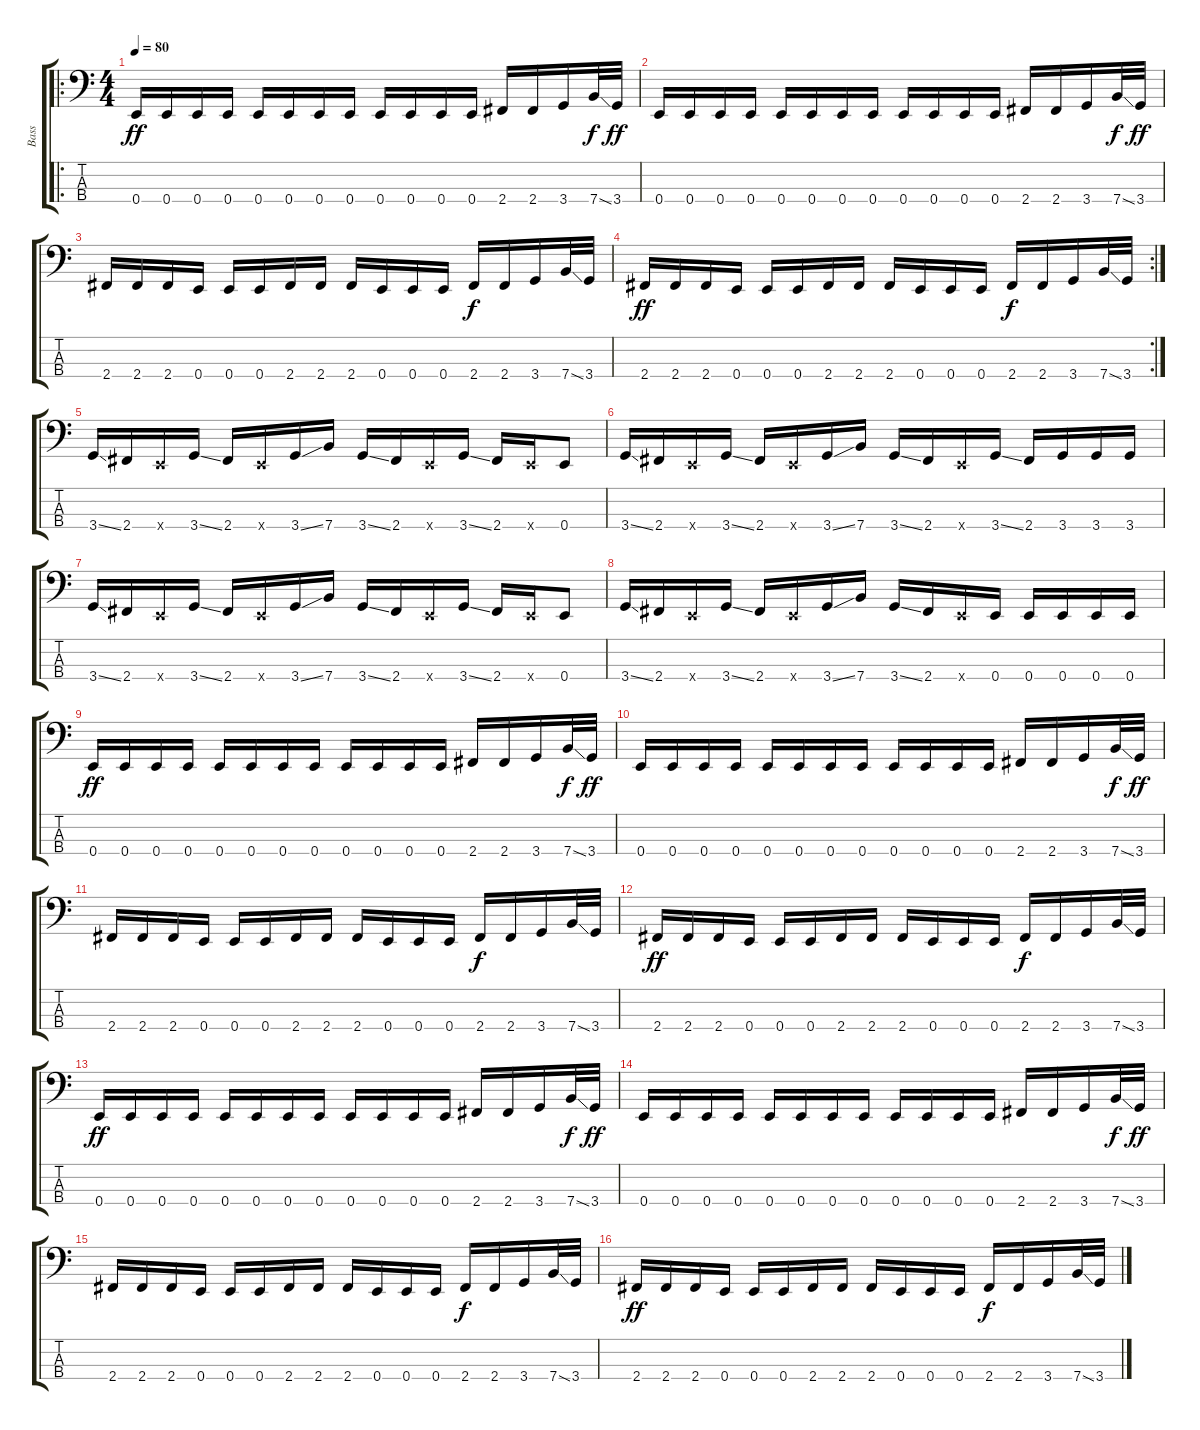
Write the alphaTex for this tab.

\track ("Bass" "Bass") {instrument electricbassfinger}
\staff {score tabs}
\tuning (G2 D2 A1 E1) {hide}
\ro
\ts (4 4)
\tempo 80
\clef f4
\ks c
0.4.16{dy ff} 0.4.16 0.4.16 0.4.16 0.4.16 0.4.16 0.4.16 0.4.16 0.4.16 0.4.16 0.4.16 0.4.16 2.4.16 2.4.16 3.4.16 7.4{ss}.32{dy f} 3.4.32{dy ff} |
0.4.16 0.4.16 0.4.16 0.4.16 0.4.16 0.4.16 0.4.16 0.4.16 0.4.16 0.4.16 0.4.16 0.4.16 2.4.16 2.4.16 3.4.16 7.4{ss}.32{dy f} 3.4.32{dy ff} |
2.4.16 2.4.16 2.4.16 0.4.16 0.4.16 0.4.16 2.4.16 2.4.16 2.4.16 0.4.16 0.4.16 0.4.16 2.4.16{dy f} 2.4.16 3.4.16 7.4{ss}.32 3.4.32 |
\rc 2
2.4.16{dy ff} 2.4.16 2.4.16 0.4.16 0.4.16 0.4.16 2.4.16 2.4.16 2.4.16 0.4.16 0.4.16 0.4.16 2.4.16{dy f} 2.4.16 3.4.16 7.4{ss}.32 3.4.32 |
3.4{ss}.16 2.4.16 0.4{x}.16 3.4{ss}.16 2.4.16 0.4{x}.16 3.4{ss}.16 7.4.16 3.4{ss}.16 2.4.16 0.4{x}.16 3.4{ss}.16 2.4.16 0.4{x}.16 0.4.8 |
3.4{ss}.16 2.4.16 0.4{x}.16 3.4{ss}.16 2.4.16 0.4{x}.16 3.4{ss}.16 7.4.16 3.4{ss}.16 2.4.16 0.4{x}.16 3.4{ss}.16 2.4.16 3.4.16 3.4.16 3.4.16 |
3.4{ss}.16 2.4.16 0.4{x}.16 3.4{ss}.16 2.4.16 0.4{x}.16 3.4{ss}.16 7.4.16 3.4{ss}.16 2.4.16 0.4{x}.16 3.4{ss}.16 2.4.16 0.4{x}.16 0.4.8 |
3.4{ss}.16 2.4.16 0.4{x}.16 3.4{ss}.16 2.4.16 0.4{x}.16 3.4{ss}.16 7.4.16 3.4{ss}.16 2.4.16 0.4{x}.16 0.4.16 0.4.16 0.4.16 0.4.16 0.4.16 |
0.4.16{dy ff} 0.4.16 0.4.16 0.4.16 0.4.16 0.4.16 0.4.16 0.4.16 0.4.16 0.4.16 0.4.16 0.4.16 2.4.16 2.4.16 3.4.16 7.4{ss}.32{dy f} 3.4.32{dy ff} |
0.4.16 0.4.16 0.4.16 0.4.16 0.4.16 0.4.16 0.4.16 0.4.16 0.4.16 0.4.16 0.4.16 0.4.16 2.4.16 2.4.16 3.4.16 7.4{ss}.32{dy f} 3.4.32{dy ff} |
2.4.16 2.4.16 2.4.16 0.4.16 0.4.16 0.4.16 2.4.16 2.4.16 2.4.16 0.4.16 0.4.16 0.4.16 2.4.16{dy f} 2.4.16 3.4.16 7.4{ss}.32 3.4.32 |
2.4.16{dy ff} 2.4.16 2.4.16 0.4.16 0.4.16 0.4.16 2.4.16 2.4.16 2.4.16 0.4.16 0.4.16 0.4.16 2.4.16{dy f} 2.4.16 3.4.16 7.4{ss}.32 3.4.32 |
0.4.16{dy ff} 0.4.16 0.4.16 0.4.16 0.4.16 0.4.16 0.4.16 0.4.16 0.4.16 0.4.16 0.4.16 0.4.16 2.4.16 2.4.16 3.4.16 7.4{ss}.32{dy f} 3.4.32{dy ff} |
0.4.16 0.4.16 0.4.16 0.4.16 0.4.16 0.4.16 0.4.16 0.4.16 0.4.16 0.4.16 0.4.16 0.4.16 2.4.16 2.4.16 3.4.16 7.4{ss}.32{dy f} 3.4.32{dy ff} |
2.4.16 2.4.16 2.4.16 0.4.16 0.4.16 0.4.16 2.4.16 2.4.16 2.4.16 0.4.16 0.4.16 0.4.16 2.4.16{dy f} 2.4.16 3.4.16 7.4{ss}.32 3.4.32 |
2.4.16{dy ff} 2.4.16 2.4.16 0.4.16 0.4.16 0.4.16 2.4.16 2.4.16 2.4.16 0.4.16 0.4.16 0.4.16 2.4.16{dy f} 2.4.16 3.4.16 7.4{ss}.32 3.4.32
